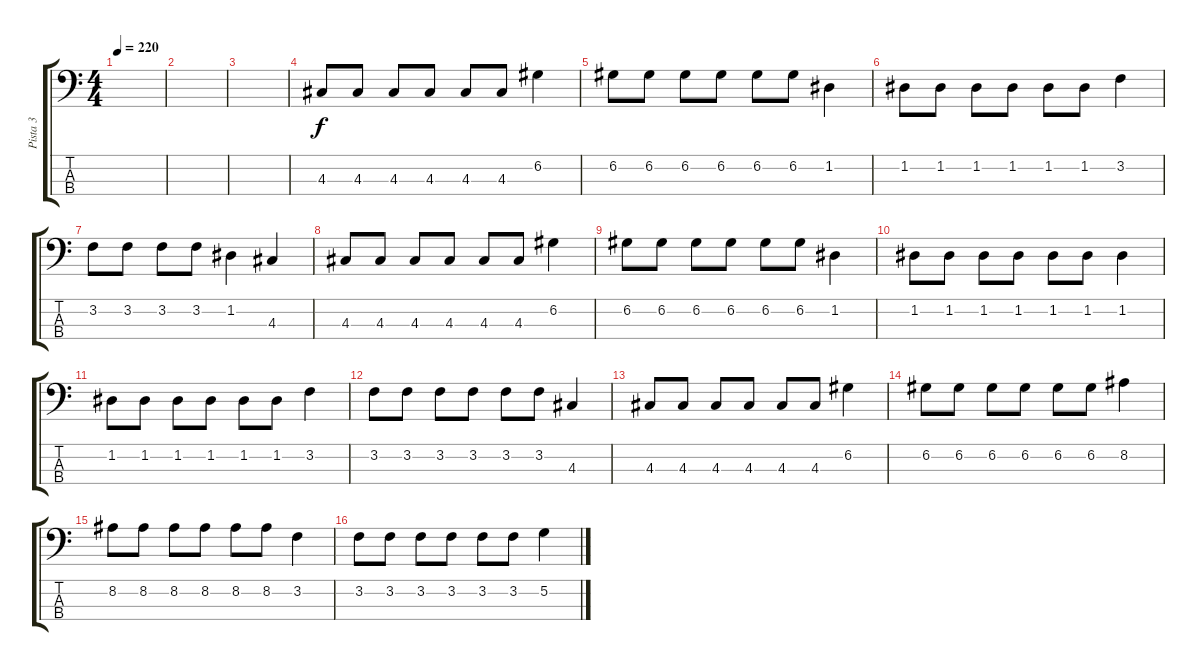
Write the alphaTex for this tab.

\track ("Pista 3" "Pista 3") {instrument electricbassfinger}
\staff {score tabs}
\tuning (G2 D2 A1 D1) {hide}
\ts (4 4)
\tempo 220
\clef f4
\ks c
|
|
|
4.3.8 4.3.8 4.3.8 4.3.8 4.3.8 4.3.8 6.2.4 |
6.2.8 6.2.8 6.2.8 6.2.8 6.2.8 6.2.8 1.2.4 |
1.2.8 1.2.8 1.2.8 1.2.8 1.2.8 1.2.8 3.2.4 |
3.2.8 3.2.8 3.2.8 3.2.8 1.2.4 4.3.4 |
4.3.8 4.3.8 4.3.8 4.3.8 4.3.8 4.3.8 6.2.4 |
6.2.8 6.2.8 6.2.8 6.2.8 6.2.8 6.2.8 1.2.4 |
1.2.8 1.2.8 1.2.8 1.2.8 1.2.8 1.2.8 1.2.4 |
1.2.8 1.2.8 1.2.8 1.2.8 1.2.8 1.2.8 3.2.4 |
3.2.8 3.2.8 3.2.8 3.2.8 3.2.8 3.2.8 4.3.4 |
4.3.8 4.3.8 4.3.8 4.3.8 4.3.8 4.3.8 6.2.4 |
6.2.8 6.2.8 6.2.8 6.2.8 6.2.8 6.2.8 8.2.4 |
8.2.8 8.2.8 8.2.8 8.2.8 8.2.8 8.2.8 3.2.4 |
3.2.8 3.2.8 3.2.8 3.2.8 3.2.8 3.2.8 5.2.4
